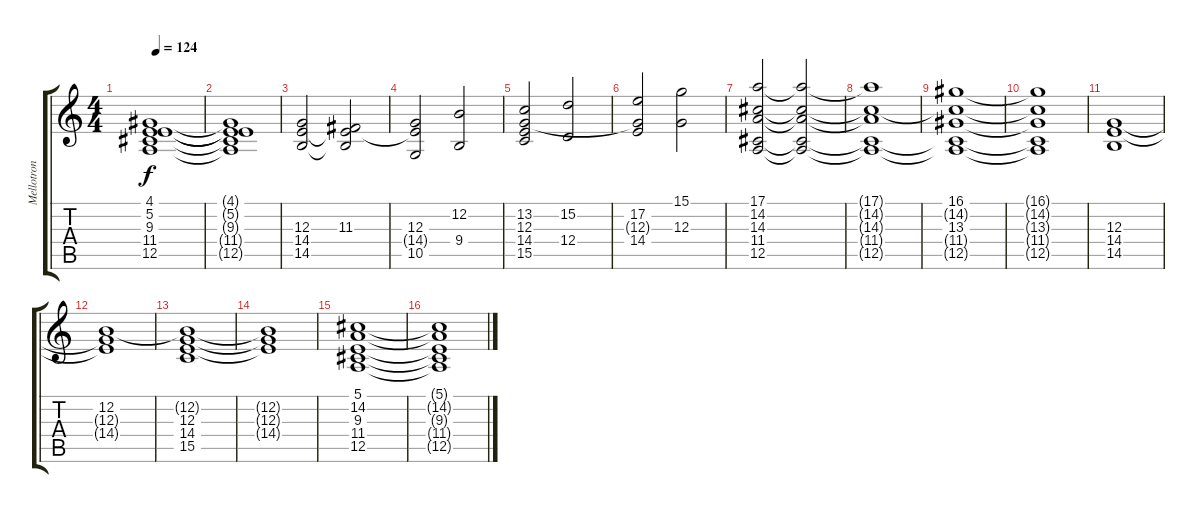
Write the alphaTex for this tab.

\track ("Mellotron choir" "Mellotron ") {instrument choiraahs}
\staff {score tabs}
\tuning (E4 B3 G3 D3 A2 E2) {hide}
\ts (4 4)
\tempo 124
\clef g2
\ks c
(4.1 5.2 9.3{t} 11.4{t} 12.5{t}).1{dy f} |
(4.1{t} 5.2{t} 9.3{t} 11.4{t} 12.5{t}).1 |
(12.3 14.4 14.5).2 (11.3 14.4{t} 14.5{t}).2 |
(12.3 14.4{t} 10.5).2 (12.2 9.4).2 |
(13.2 12.3 14.4 15.5).2 (15.2 12.4).2 |
(17.2 12.3{t} 14.4).2 (15.1 12.3).2 |
(17.1 14.2 14.3 11.4 12.5).2 (17.1{t} 14.2{t} 14.3{t} 11.4{t} 12.5{t}).2 |
(17.1{t} 14.2{t} 14.3{t} 11.4{t} 12.5{t}).1 |
(16.1 14.2{t} 13.3 11.4{t} 12.5{t}).1 |
(16.1{t} 14.2{t} 13.3{t} 11.4{t} 12.5{t}).1 |
(12.3 14.4 14.5).1 |
(12.2 12.3{t} 14.4{t}).1 |
(12.2{t} 12.3 14.4 15.5).1 |
(12.2{t} 12.3{t} 14.4{t}).1 |
(5.1 14.2 9.3 11.4 12.5).1 |
(5.1{t} 14.2{t} 9.3{t} 11.4{t} 12.5{t}).1
